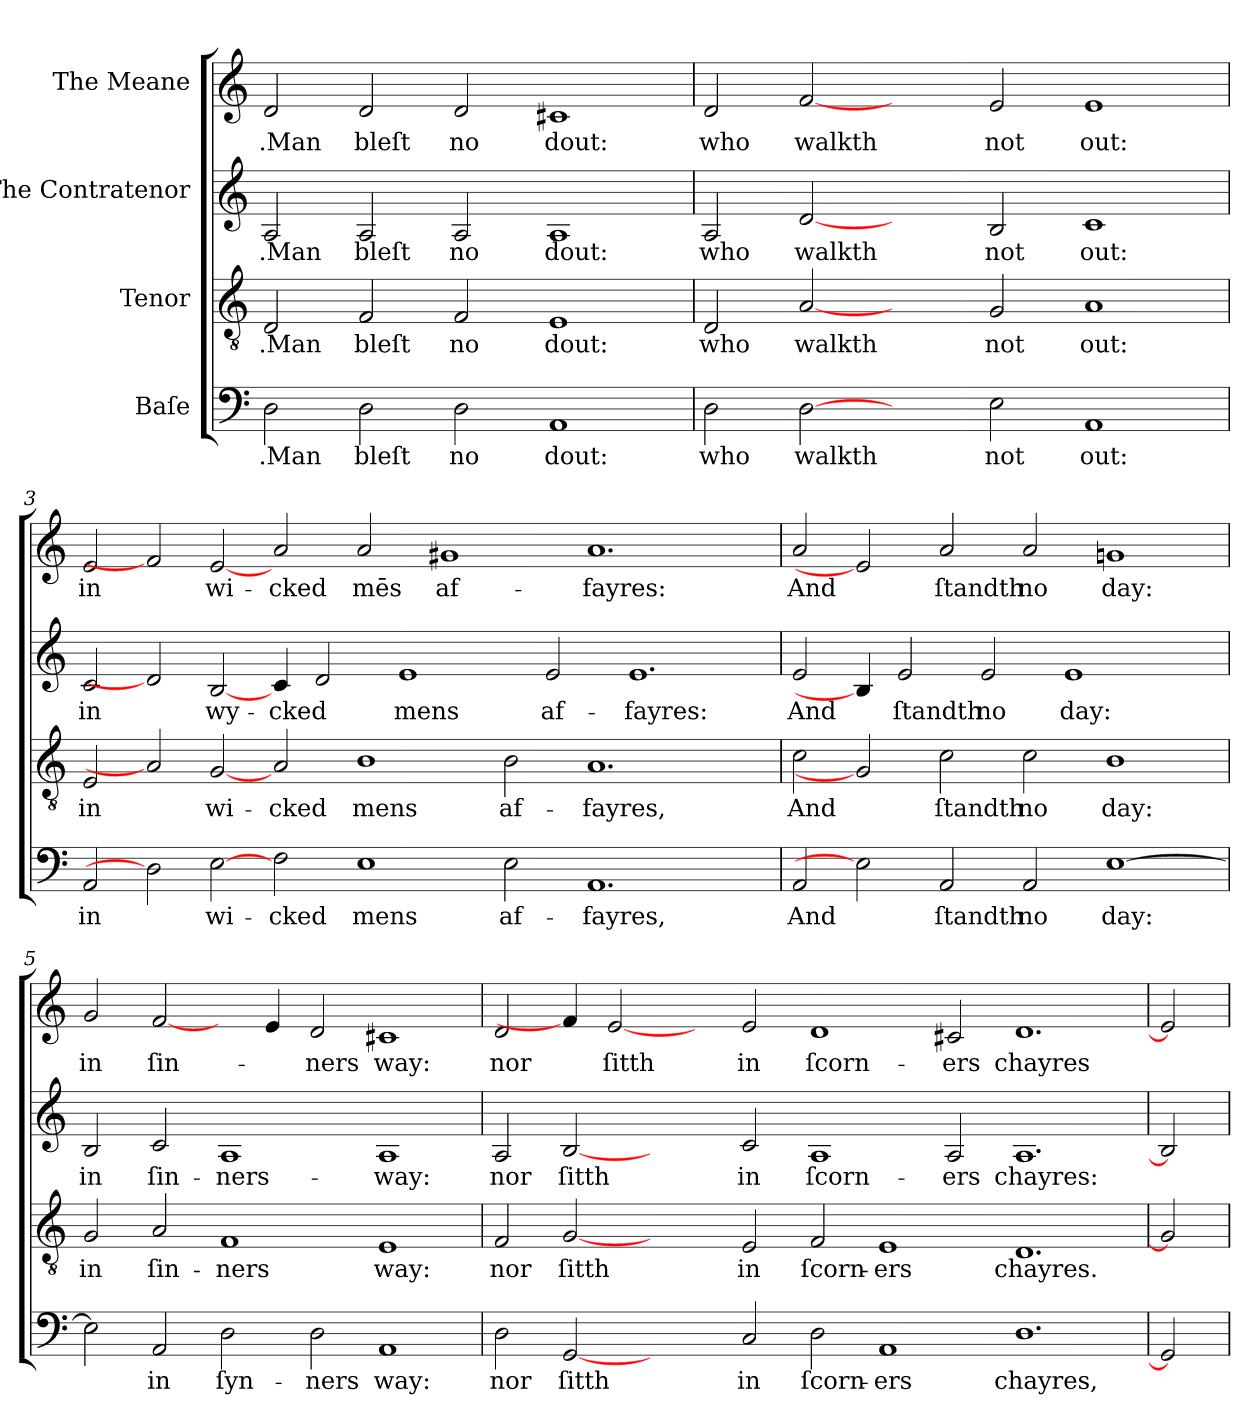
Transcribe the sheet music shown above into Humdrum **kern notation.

**kern	**text	**kern	**text	**kern	**text	**kern	**text
*part4	*part4	*part3	*part3	*part2	*part2	*part1	*part1
*staff4	*staff4	*staff3	*staff3	*staff2	*staff2	*staff1	*staff1
*I"Baſe	*	*I"Tenor	*	*I"The Contratenor	*	*I"The Meane	*
!!LO:PB:g=z
*clefF4	*	*clefGv2	*	*clefG2	*	*clefG2	*
*k[]	*	*k[]	*	*k[]	*	*k[]	*
*C:	*	*C:	*	*C:	*	*C:	*
=1	=1	=1	=1	=1	=1	=1	=1
!	!LO:LY:b	!	!LO:LY:b	!	!LO:LY:b	!	!LO:LY:b
2D\	.Man	2D/	.Man	2A/	.Man	2d/	.Man
!	!LO:LY:b	!	!LO:LY:b	!	!LO:LY:b	!	!LO:LY:b
2D\	bleſt	2F/	bleſt	2A/	bleſt	2d/	bleſt
!	!LO:LY:b	!	!LO:LY:b	!	!LO:LY:b	!	!LO:LY:b
2D\	no	2F/	no	2A/	no	2d/	no
!	!LO:LY:b	!	!LO:LY:b	!	!LO:LY:b	!	!LO:LY:b
1AA	dout:	1E	dout:	1A	dout:	1c#X	dout:
=2	=2	=2	=2	=2	=2	=2	=2
!	!LO:LY:b	!	!LO:LY:b	!	!LO:LY:b	!	!LO:LY:b
2D\	who	2D/	who	2A/	who	2d/	who
!	!LO:LY:b	!	!LO:LY:b	!	!LO:LY:b	!	!LO:LY:b
[2D	walkth	[2A	walkth	[2d	walkth	[2f	walkth
2ryy	.	2ryy	.	2ryy	.	2ryy	.
!	!LO:LY:b	!	!LO:LY:b	!	!LO:LY:b	!	!LO:LY:b
2E\	not	2G/	not	2B/	not	2e/	not
!	!LO:LY:b	!	!LO:LY:b	!	!LO:LY:b	!	!LO:LY:b
1AA	out:	1A	out:	1c	out:	1e	out:
!!LO:LB:g=z
=3	=3	=3	=3	=3	=3	=3	=3
!	!LO:LY:b	!	!LO:LY:b	!	!LO:LY:b	!	!LO:LY:b
2AA/	in	2E/	in	2c/	in	2e/	in
2D]	.	2A]	.	2d]	.	2f]	.
!	!LO:LY:b	!	!LO:LY:b	!	!LO:LY:b	!	!LO:LY:b
[2E	wi-	[2G	wi-	[2B/	wy-	[2e	wi-
!	!LO:LY:b	!	!LO:LY:b	!	!LO:LY:b	!	!LO:LY:b
2F\	-cked	2A/	-cked	4c/	-cked	2a/	-cked
.	.	.	.	2d/	.	.	.
!	!LO:LY:b	!	!LO:LY:b	!	!	!	!LO:LY:b
1E	mens	1B	mens	.	.	2a/	mēs
!	!	!	!	!	!LO:LY:b	!	!
.	.	.	.	1e	mens	.	.
!	!	!	!	!	!	!	!LO:LY:b
.	.	.	.	.	.	1g#X	af-
!	!LO:LY:b	!	!LO:LY:b	!	!	!	!
2E\	af-	2B\	af-	.	.	.	.
!	!	!	!	!	!LO:LY:b	!	!
.	.	.	.	2e/	af-	.	.
!	!LO:LY:b	!	!LO:LY:b	!	!	!	!LO:LY:b
1.AA	-fayres,	1.A	-fayres,	.	.	1.a	-fayres:
!	!	!	!	!	!LO:LY:b	!	!
.	.	.	.	1.e	-fayres:	.	.
4ryy	.	4ryy	.	.	.	4ryy	.
=4	=4	=4	=4	=4	=4	=4	=4
!	!LO:LY:b	!	!LO:LY:b	!	!LO:LY:b	!	!LO:LY:b
2AA/	And	2c\	And	2e/	And	2a/	And
2E]	.	2G]	.	4B/]	.	2e]	.
!	!	!	!	!	!LO:LY:b	!	!
.	.	.	.	2e/	ſtandth	.	.
!	!LO:LY:b	!	!LO:LY:b	!	!	!	!LO:LY:b
2AA/	ſtandth	2c\	ſtandth	.	.	2a/	ſtandth
!	!	!	!	!	!LO:LY:b	!	!
.	.	.	.	2e/	no	.	.
!	!LO:LY:b	!	!LO:LY:b	!	!	!	!LO:LY:b
2AA/	no	2c\	no	.	.	2a/	no
!	!	!	!	!	!LO:LY:b	!	!
.	.	.	.	1e	day:	.	.
!	!LO:LY:b	!	!LO:LY:b	!	!	!	!LO:LY:b
[>1E	day:	1B	day:	.	.	1gn	day:
.	.	.	.	4ryy	.	.	.
=5	=5	=5	=5	=5	=5	=5	=5
!	!	!	!LO:LY:b	!	!LO:LY:b	!	!LO:LY:b
2E\]	.	2G/	in	2B/	in	2g/	in
!	!LO:LY:b:rj	!	!LO:LY:b	!	!LO:LY:b	!	!LO:LY:b
2AA/	in	2A/	ſin-	2c/	ſin-	[2f/	ſin-
!	!LO:LY:b	!	!LO:LY:b	!	!LO:LY:b	!	!
2D\	ſyn-	1F	-ners	1A	-ners-	4ryy	.
.	.	.	.	.	.	4e/	.
!	!LO:LY:b	!	!	!	!	!	!LO:LY:b
2D\	-ners	.	.	.	.	2d/	-ners
!	!LO:LY:b	!	!LO:LY:b	!	!LO:LY:b	!	!LO:LY:b
1AA	way:	1E	way:	1A	-way:	1c#X	way:
!!LO:LB:g=z
=6	=6	=6	=6	=6	=6	=6	=6
!	!LO:LY:b	!	!LO:LY:b	!	!LO:LY:b	!	!LO:LY:b
2D\	nor	2F/	nor	2A/	nor	2d/	nor
!	!LO:LY:b	!	!LO:LY:b	!	!LO:LY:b	!	!
[2GG	ſitth	[2G	ſitth	[2B	ſitth	4f/]	.
!	!	!	!	!	!	!	!LO:LY:b
.	.	.	.	.	.	[2e	ſitth
2ryy	.	2ryy	.	2ryy	.	.	.
.	.	.	.	.	.	4ryy	.
!	!LO:LY:b	!	!LO:LY:b	!	!LO:LY:b	!	!LO:LY:b
2C/	in	2E/	in	2c/	in	2e/	in
!	!LO:LY:b	!	!LO:LY:b	!	!LO:LY:b	!	!LO:LY:b
2D\	ſcorn-	2F/	ſcorn-	1A	ſcorn-	1d	ſcorn-
!	!LO:LY:b	!	!LO:LY:b	!	!	!	!
1AA	-ers	1E	-ers	.	.	.	.
!	!	!	!	!	!LO:LY:b	!	!LO:LY:b
.	.	.	.	2A/	-ers	2c#X/	-ers
!	!LO:LY:b	!	!LO:LY:b	!	!LO:LY:b	!	!LO:LY:b
1.D	chayres,	1.D	chayres.	1.A	chayres:	1.d	chayres
=7	=7	=7	=7	=7	=7	=7	=7
2GG]	.	2G]	.	2B]	.	2e]	.
=	=	=	=	=	=	=	=
*-	*-	*-	*-	*-	*-	*-	*-
